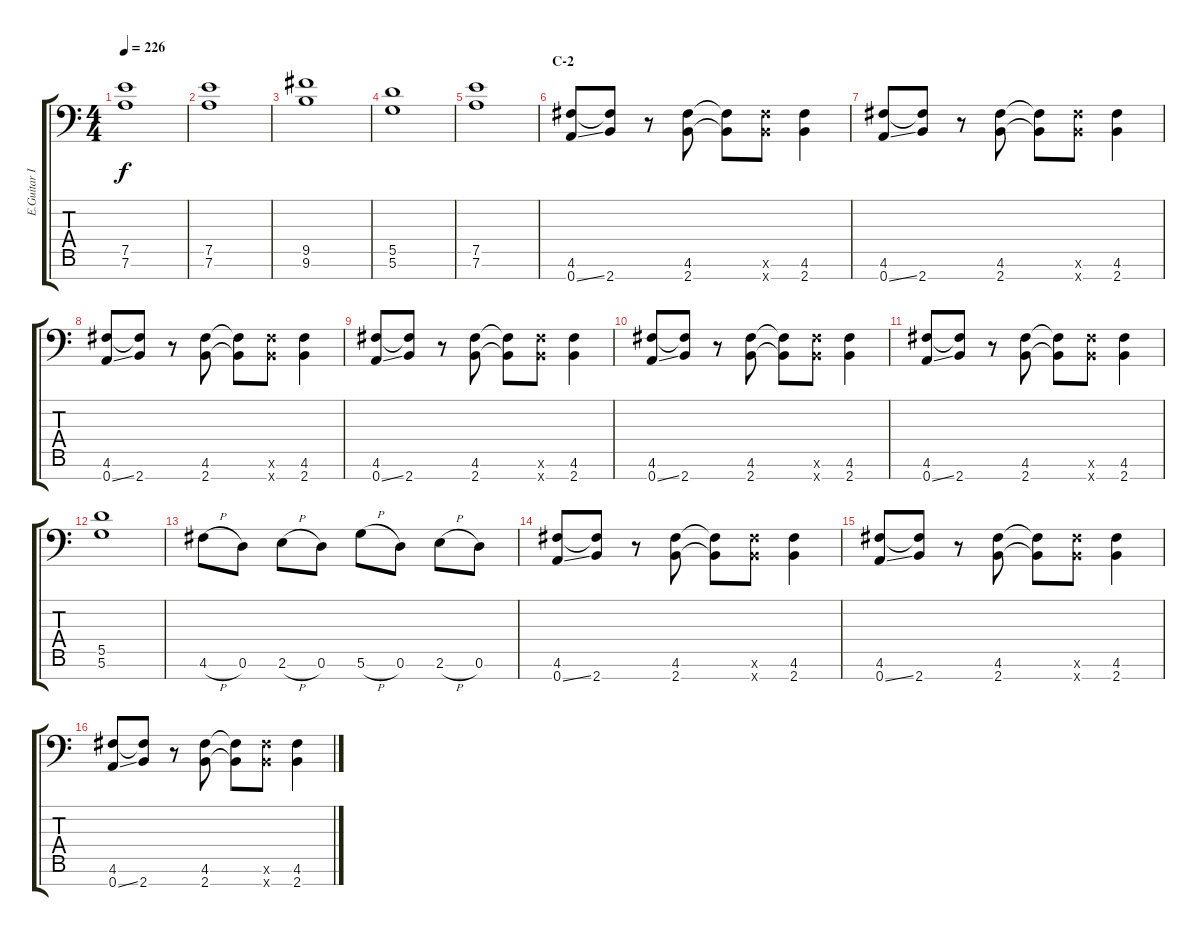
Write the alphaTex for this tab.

\track ("E.Guitar I" "E.Guitar I") {instrument overdrivenguitar}
\staff {score tabs}
\tuning (E4 B3 G3 D3 A2 D2 A1) {hide}
\ts (4 4)
\tempo 226
\clef f4
\ks c
(7.5 7.6).1{dy f} |
(7.5 7.6).1 |
(9.5 9.6).1 |
(5.5 5.6).1 |
(7.5 7.6).1 |
\section ("" "C-2")
(4.6 0.7{ss}).8 (4.6{t} 2.7).8 r.8 (4.6 2.7).8 (4.6{t} 2.7{t}).8 (4.6{x} 2.7{x}).8 (4.6 2.7).4 |
(4.6 0.7{ss}).8 (4.6{t} 2.7).8 r.8 (4.6 2.7).8 (4.6{t} 2.7{t}).8 (4.6{x} 2.7{x}).8 (4.6 2.7).4 |
(4.6 0.7{ss}).8 (4.6{t} 2.7).8 r.8 (4.6 2.7).8 (4.6{t} 2.7{t}).8 (4.6{x} 2.7{x}).8 (4.6 2.7).4 |
(4.6 0.7{ss}).8 (4.6{t} 2.7).8 r.8 (4.6 2.7).8 (4.6{t} 2.7{t}).8 (4.6{x} 2.7{x}).8 (4.6 2.7).4 |
(4.6 0.7{ss}).8 (4.6{t} 2.7).8 r.8 (4.6 2.7).8 (4.6{t} 2.7{t}).8 (4.6{x} 2.7{x}).8 (4.6 2.7).4 |
(4.6 0.7{ss}).8 (4.6{t} 2.7).8 r.8 (4.6 2.7).8 (4.6{t} 2.7{t}).8 (4.6{x} 2.7{x}).8 (4.6 2.7).4 |
(5.5 5.6).1 |
4.6{h}.8 0.6.8 2.6{h}.8 0.6.8 5.6{h}.8 0.6.8 2.6{h}.8 0.6.8 |
(4.6 0.7{ss}).8 (4.6{t} 2.7).8 r.8 (4.6 2.7).8 (4.6{t} 2.7{t}).8 (4.6{x} 2.7{x}).8 (4.6 2.7).4 |
(4.6 0.7{ss}).8 (4.6{t} 2.7).8 r.8 (4.6 2.7).8 (4.6{t} 2.7{t}).8 (4.6{x} 2.7{x}).8 (4.6 2.7).4 |
(4.6 0.7{ss}).8 (4.6{t} 2.7).8 r.8 (4.6 2.7).8 (4.6{t} 2.7{t}).8 (4.6{x} 2.7{x}).8 (4.6 2.7).4
